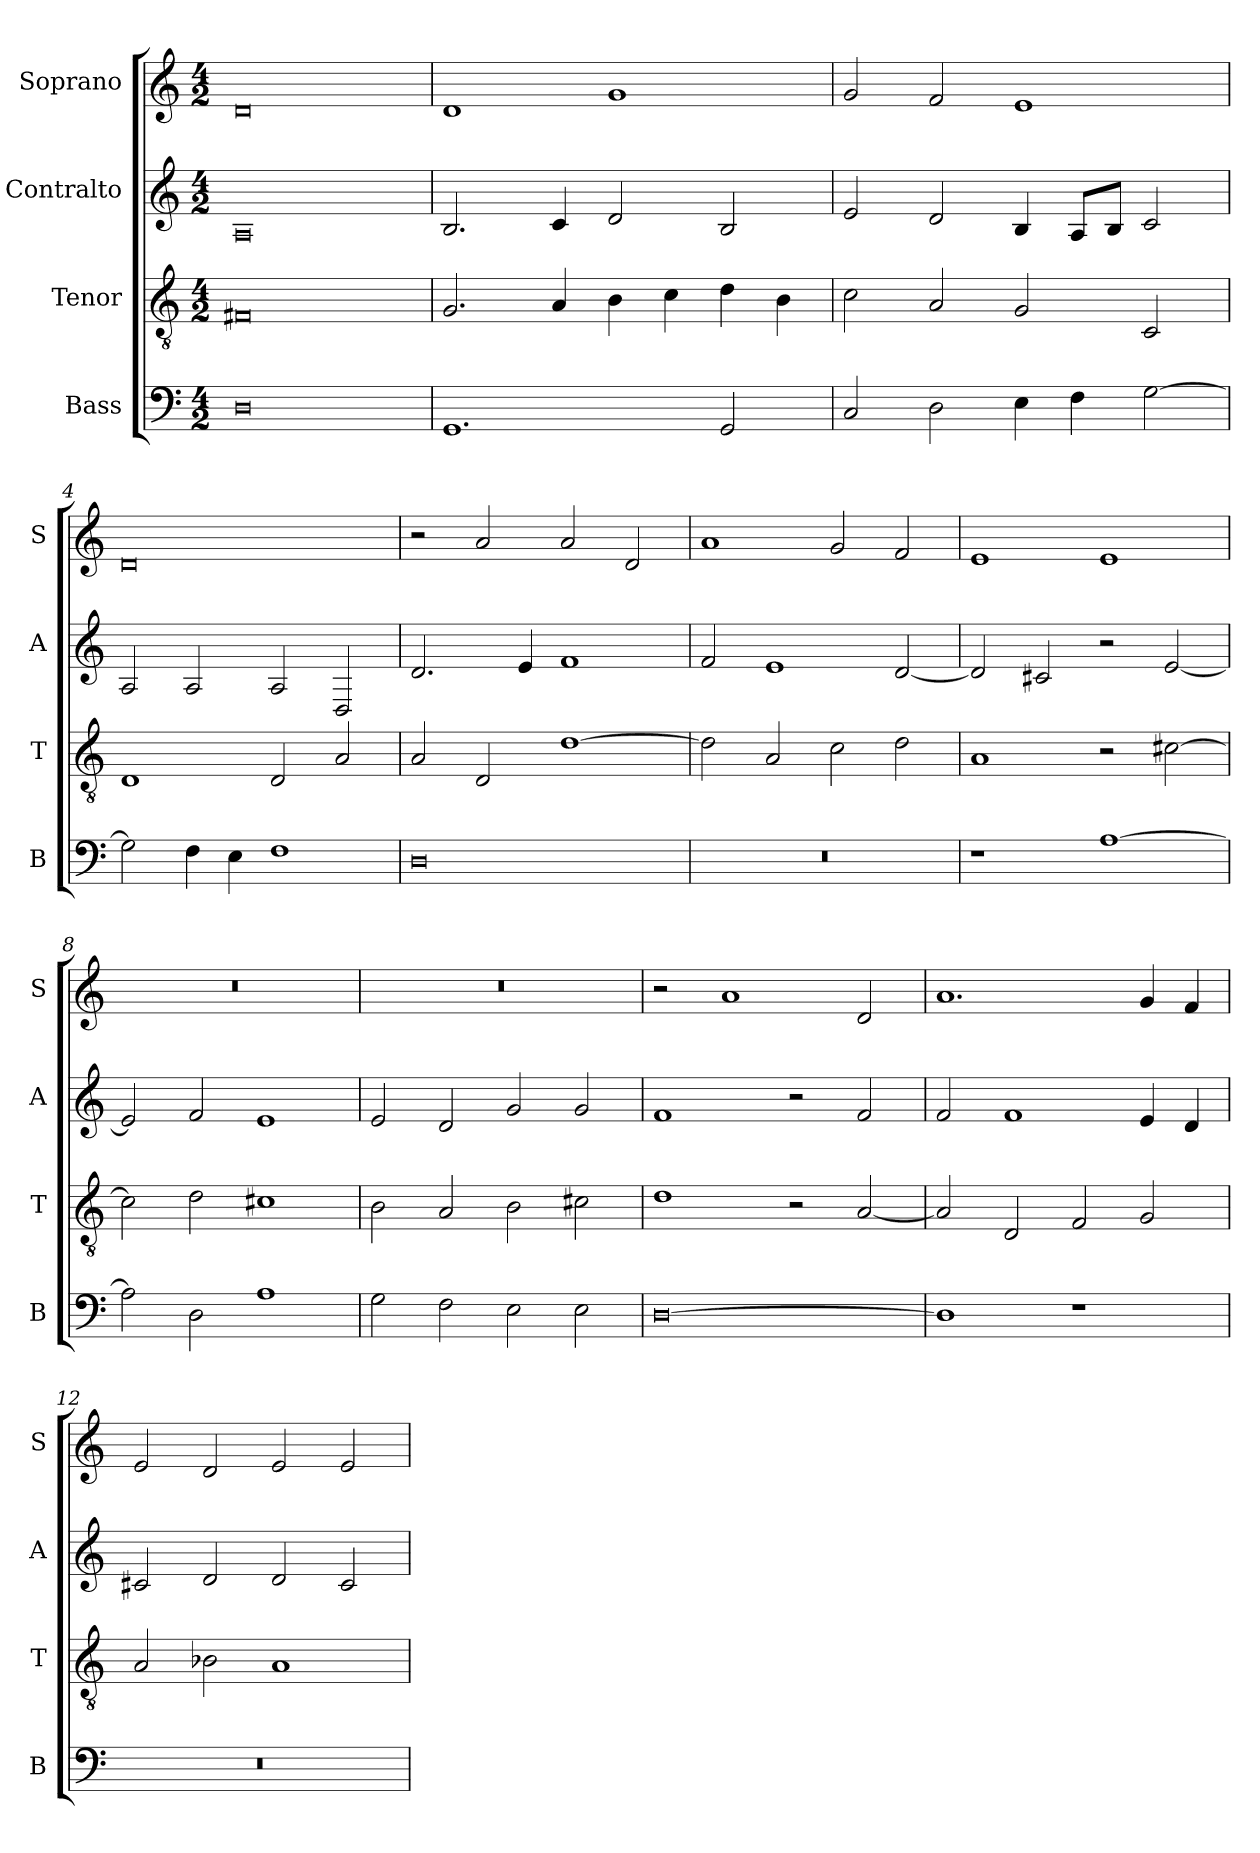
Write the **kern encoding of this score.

**kern	**kern	**kern	**kern
*part4	*part3	*part2	*part1
*staff4	*staff3	*staff2	*staff1
*I"Bass	*I"Tenor	*I"Contralto	*I"Soprano
*I'B	*I'T	*I'A	*I'S
*clefF4	*clefGv2	*clefG2	*clefG2
*k[]	*k[]	*k[]	*k[]
*D:dor	*D:dor	*D:dor	*D:dor
*M4/2	*M4/2	*M4/2	*M4/2
=1	=1	=1	=1
0D	0F#X	0A	0d
=2	=2	=2	=2
1.GG	2.G	2.B	1d
.	4A	4c	.
.	4B	2d	1g
.	4c	.	.
2GG	4d	2B	.
.	4B	.	.
=3	=3	=3	=3
2C	2c	2e	2g
2D	2A	2d	2f
4E	2G	4B	1e
4F	.	8A/L	.
.	.	8B/J	.
[2G	2C	2c	.
=4	=4	=4	=4
2G]	1D	2A	0d
4F	.	2A	.
4E	.	.	.
1F	2D	2A	.
.	2A	2D	.
=5	=5	=5	=5
0D	2A	2.d	2r
.	2D	.	2a
.	.	4e	.
.	[1d	1f	2a
.	.	.	2d
=6	=6	=6	=6
0r	2d]	2f	1a
.	2A	1e	.
.	2c	.	2g
.	2d	[2d	2f
=7	=7	=7	=7
1r	1A	2d]	1e
.	.	2c#X	.
[1A	2r	2r	1e
.	[2c#X	[2e	.
=8	=8	=8	=8
2A]	2c#]	2e]	0r
2D	2d	2f	.
1A	1c#X	1e	.
=9	=9	=9	=9
2G	2B	2e	0r
2F	2A	2d	.
2E	2B	2g	.
2E	2c#X	2g	.
=10	=10	=10	=10
[0D	1d	1f	2r
.	.	.	1a
.	2r	2r	.
.	[2A	2f	2d
=11	=11	=11	=11
1D]	2A]	2f	1.a
.	2D	1f	.
1r	2F	.	.
.	2G	4e	4g
.	.	4d	4f
=12	=12	=12	=12
0r	2A	2c#X	2e
.	2B-X	2d	2d
.	1A	2d	2e
.	.	2c#	2e
=	=	=	=
*-	*-	*-	*-
